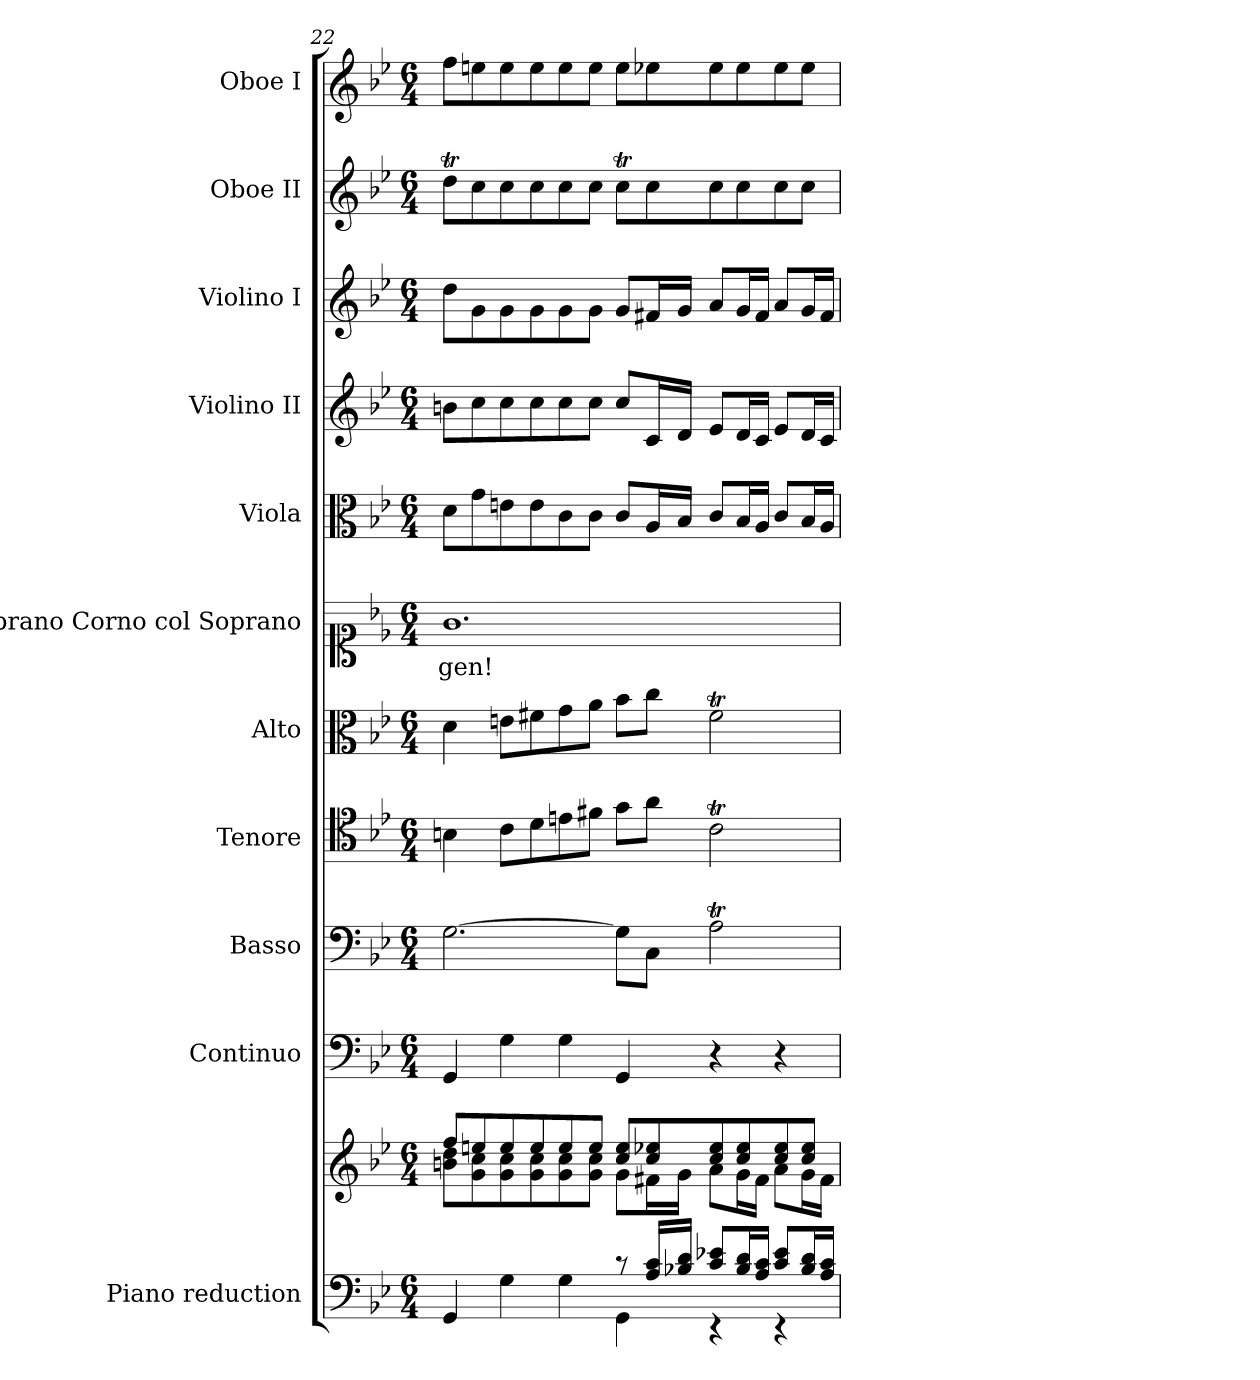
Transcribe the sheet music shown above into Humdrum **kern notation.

**kern	**kern	**kern	**kern	**kern	**kern	**kern	**text	**kern	**kern	**kern	**kern	**kern
*part11	*part11	*part10	*part9	*part8	*part7	*part6	*part6	*part5	*part4	*part3	*part2	*part1
*staff12	*staff11	*staff10	*staff9	*staff8	*staff7	*staff6	*staff6	*staff5	*staff4	*staff3	*staff2	*staff1
*I"Piano reduction	*	*I"Continuo	*I"Basso	*I"Tenore	*I"Alto	*I"Soprano Corno col Soprano	*	*I"Viola	*I"Violino II	*I"Violino I	*I"Oboe II	*I"Oboe I
*I'Pno	*	*	*	*	*	*	*	*I'Vla	*I'Vln	*I'Vln	*I'Ob	*I'Ob
!!LO:PB:g=z
*clefF4	*clefG2	*clefF4	*clefF4	*clefC4	*clefC3	*clefC1	*	*clefC3	*clefG2	*clefG2	*clefG2	*clefG2
*k[b-e-]	*k[b-e-]	*k[b-e-]	*k[b-e-]	*k[b-e-]	*k[b-e-]	*k[b-e-]	*	*k[b-e-]	*k[b-e-]	*k[b-e-]	*k[b-e-]	*k[b-e-]
*M6/4	*M6/4	*M6/4	*M6/4	*M6/4	*M6/4	*M6/4	*	*M6/4	*M6/4	*M6/4	*M6/4	*M6/4
=22	=22	=22	=22	=22	=22	=22	=22	=22	=22	=22	=22	=22
*^	*^	*	*	*	*	*	*	*	*	*	*	*
!	!	!	!	!	!	!	!	!	!LO:LY:b	!	!	!	!	!
2.ryy	4GG/	8ff/L	8bn\ 8dd\L	4GG/	[2.G\	4Bn\	4d\	1.g	-gen!	8d\L	8bn\L	8dd\L	8ddt\L	8ff\L
.	.	8een/	8g\ 8cc\	.	.	.	.	.	.	8g\	8cc\	8g\	8cc\	8een\
.	4G\	8ee/	8g\ 8cc\	4G\	.	8c\L	8en\L	.	.	8en\	8cc\	8g\	8cc\	8ee\
.	.	8ee/	8g\ 8cc\	.	.	8d\	8f#X\	.	.	8e\	8cc\	8g\	8cc\	8ee\
.	4G\	8ee/	8g\ 8cc\	4G\	.	8en\	8g\	.	.	8c\	8cc\	8g\	8cc\	8ee\
.	.	8ee/J	8g\ 8cc\J	.	.	8f#X\J	8a\J	.	.	8c\J	8cc\J	8g\J	8cc\J	8ee\J
8r	4GG\	8cc/ 8ee/L	8g\L	4GG/	8G\L]	8g\L	8b-\L	.	.	8c/L	8cc/L	8g/L	8ccT\L	8ee\L
16A/ 16c/LL	.	8cc/ 8ee-X/	16f#X\L	.	8C\J	8a\J	8cc\J	.	.	16A/L	16c/L	16f#X/L	8cc\	8ee-X\
16B-X/ 16d/JJ	.	.	16g\JJ	.	.	.	.	.	.	16B-/JJ	16d/JJ	16g/JJ	.	.
8c/ 8e-X/L	4r	8cc/ 8ee-/	8a\L	4r	2At\	2cT\	2f#t\	.	.	8c/L	8e-/L	8a/L	8cc\	8ee-\
16B-/ 16d/L	.	8cc/ 8ee-/	16g\L	.	.	.	.	.	.	16B-/L	16d/L	16g/L	8cc\	8ee-\
16A/ 16c/JJ	.	.	16f#\JJ	.	.	.	.	.	.	16A/JJ	16c/JJ	16f#/JJ	.	.
8c/ 8e-/L	4r	8cc/ 8ee-/	8a\L	4r	.	.	.	.	.	8c/L	8e-/L	8a/L	8cc\	8ee-\
16B-/ 16d/L	.	8cc/ 8ee-/J	16g\L	.	.	.	.	.	.	16B-/L	16d/L	16g/L	8cc\J	8ee-\J
16A/ 16c/JJ	.	.	16f#\JJ	.	.	.	.	.	.	16A/JJ	16c/JJ	16f#/JJ	.	.
*v	*v	*	*	*	*	*	*	*	*	*	*	*	*	*
*	*v	*v	*	*	*	*	*	*	*	*	*	*	*
=	=	=	=	=	=	=	=	=	=	=	=	=
*-	*-	*-	*-	*-	*-	*-	*-	*-	*-	*-	*-	*-
